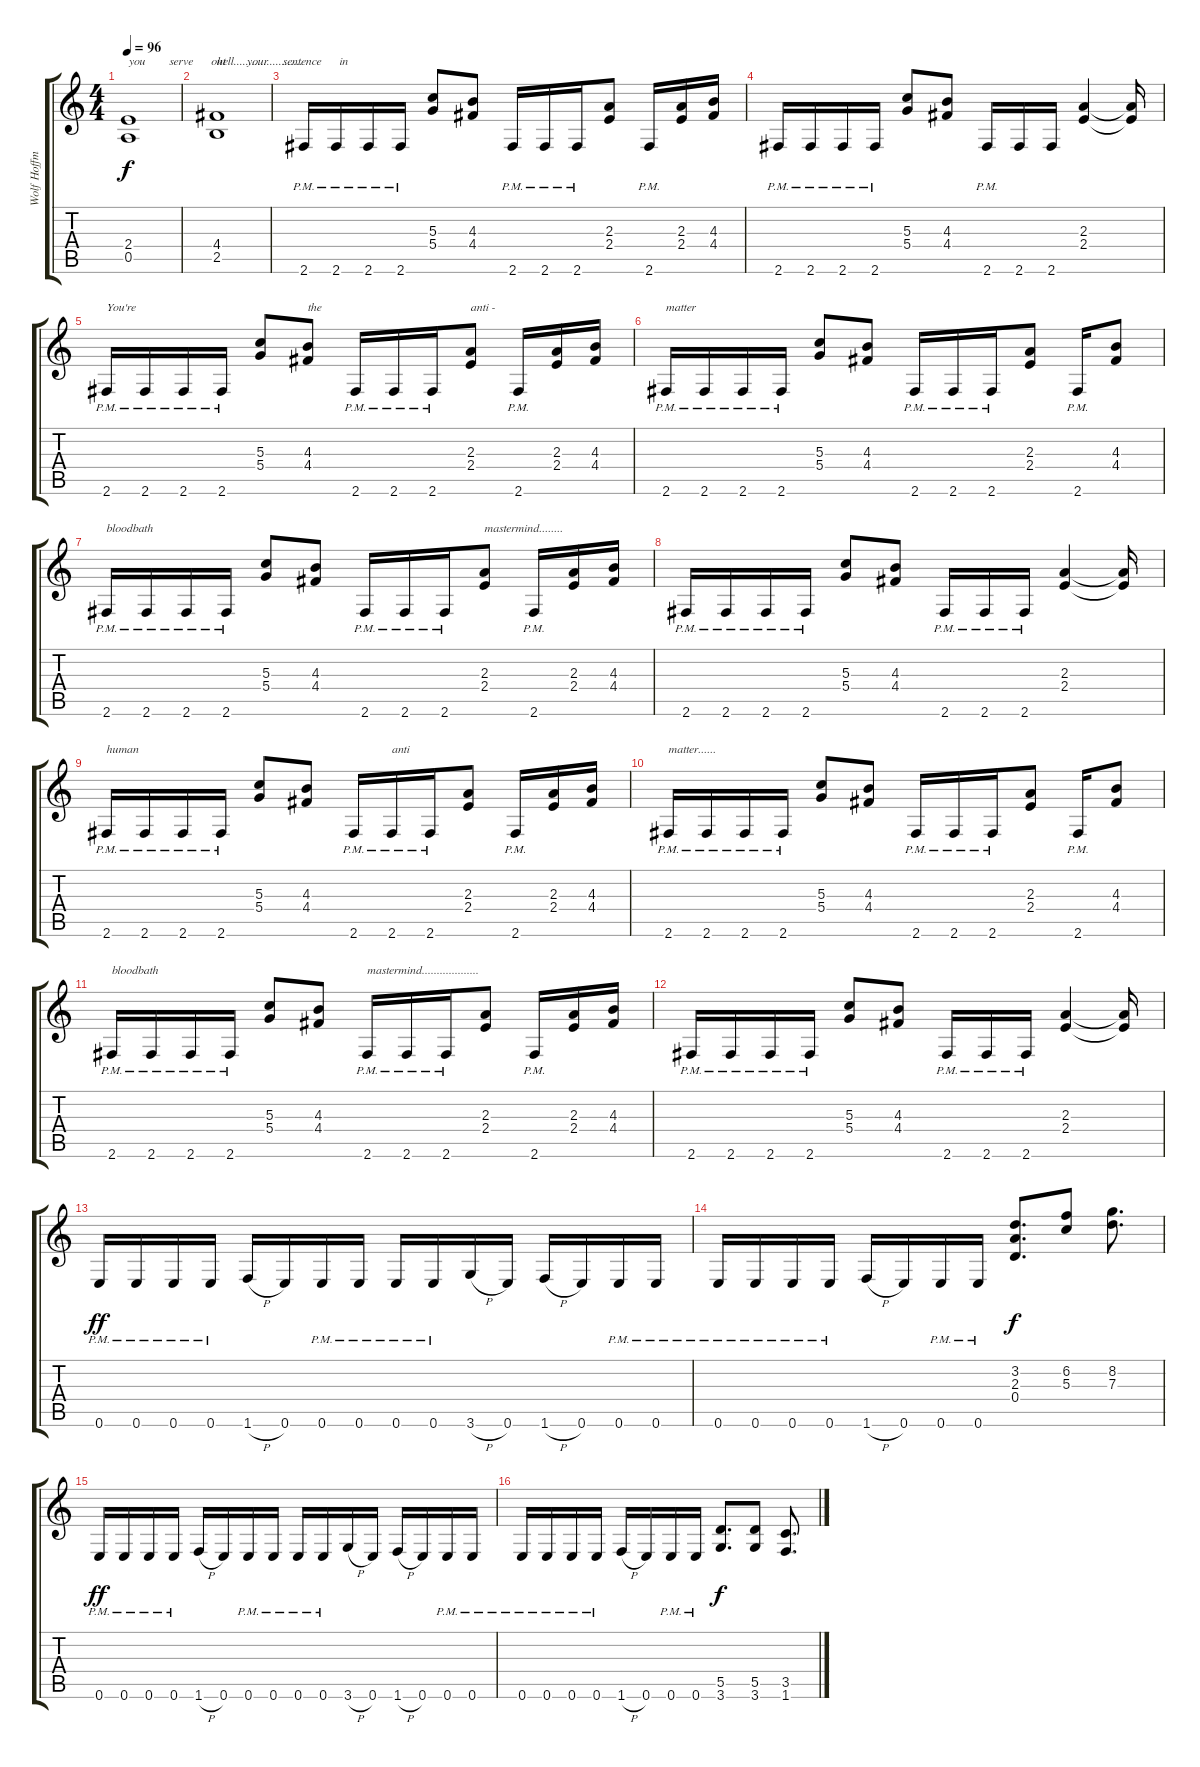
\track ("Wolf Hoffmann" "Wolf Hoffm") {instrument distortionguitar}
\staff {score tabs}
\tuning (E4 B3 G3 D3 A2 E2) {hide}
\ts (4 4)
\tempo 96
\clef g2
\ks c
(2.4 0.5).1{txt "you        serve      out       your     sentence      in" dy f} |
(4.4 2.5).1{txt "hell......................."} |
2.6{pm}.16 2.6{pm}.16 2.6{pm}.16 2.6{pm}.16 (5.3 5.4).8 (4.3 4.4).8 2.6{pm}.16 2.6{pm}.16 2.6{pm}.16 (2.3 2.4).8 2.6{pm}.16 (2.3 2.4).16 (4.3 4.4).16 |
2.6{pm}.16 2.6{pm}.16 2.6{pm}.16 2.6{pm}.16 (5.3 5.4).8 (4.3 4.4).8 2.6{pm}.16 2.6.16 2.6.16 (2.3 2.4).4 (2.3{t} 2.4{t}).16 |
2.6{pm}.16{txt "You're"} 2.6{pm}.16 2.6{pm}.16 2.6{pm}.16 (5.3 5.4).8 (4.3 4.4).8{txt "the"} 2.6{pm}.16 2.6{pm}.16 2.6{pm}.16 (2.3 2.4).8{txt "anti -"} 2.6{pm}.16 (2.3 2.4).16 (4.3 4.4).16 |
2.6{pm}.16{txt "matter"} 2.6{pm}.16 2.6{pm}.16 2.6{pm}.16 (5.3 5.4).8 (4.3 4.4).8 2.6{pm}.16 2.6{pm}.16 2.6{pm}.16 (2.3 2.4).8 2.6{pm}.16 (4.3 4.4).8 |
2.6{pm}.16{txt "bloodbath"} 2.6{pm}.16 2.6{pm}.16 2.6{pm}.16 (5.3 5.4).8 (4.3 4.4).8 2.6{pm}.16 2.6{pm}.16 2.6{pm}.16 (2.3 2.4).8{txt "mastermind........"} 2.6{pm}.16 (2.3 2.4).16 (4.3 4.4).16 |
2.6{pm}.16 2.6{pm}.16 2.6{pm}.16 2.6{pm}.16 (5.3 5.4).8 (4.3 4.4).8 2.6{pm}.16 2.6{pm}.16 2.6{pm}.16 (2.3 2.4).4 (2.3{t} 2.4{t}).16 |
2.6{pm}.16{txt "human"} 2.6{pm}.16 2.6{pm}.16 2.6{pm}.16 (5.3 5.4).8 (4.3 4.4).8 2.6{pm}.16 2.6{pm}.16{txt "anti"} 2.6{pm}.16 (2.3 2.4).8 2.6{pm}.16 (2.3 2.4).16 (4.3 4.4).16 |
2.6{pm}.16{txt "matter......"} 2.6{pm}.16 2.6{pm}.16 2.6{pm}.16 (5.3 5.4).8 (4.3 4.4).8 2.6{pm}.16 2.6{pm}.16 2.6{pm}.16 (2.3 2.4).8 2.6{pm}.16 (4.3 4.4).8 |
2.6{pm}.16{txt "bloodbath"} 2.6{pm}.16 2.6{pm}.16 2.6{pm}.16 (5.3 5.4).8 (4.3 4.4).8 2.6{pm}.16{txt "mastermind..................."} 2.6{pm}.16 2.6{pm}.16 (2.3 2.4).8 2.6{pm}.16 (2.3 2.4).16 (4.3 4.4).16 |
2.6{pm}.16 2.6{pm}.16 2.6{pm}.16 2.6{pm}.16 (5.3 5.4).8 (4.3 4.4).8 2.6{pm}.16 2.6{pm}.16 2.6{pm}.16 (2.3 2.4).4 (2.3{t} 2.4{t}).16 |
0.6{pm}.16{dy ff} 0.6{pm}.16 0.6{pm}.16 0.6{pm}.16 1.6{h}.16 0.6.16 0.6{pm}.16 0.6{pm}.16 0.6{pm}.16 0.6{pm}.16 3.6{h}.16 0.6.16 1.6{h}.16 0.6.16 0.6{pm}.16 0.6{pm}.16 |
0.6{pm}.16 0.6{pm}.16 0.6{pm}.16 0.6{pm}.16 1.6{h}.16 0.6.16 0.6{pm}.16 0.6{pm}.16 (3.2 2.3 0.4).8{d dy f} (6.2 5.3).8 (8.2 7.3).8{d} |
0.6{pm}.16{dy ff} 0.6{pm}.16 0.6{pm}.16 0.6{pm}.16 1.6{h}.16 0.6.16 0.6{pm}.16 0.6{pm}.16 0.6{pm}.16 0.6{pm}.16 3.6{h}.16 0.6.16 1.6{h}.16 0.6.16 0.6{pm}.16 0.6{pm}.16 |
0.6{pm}.16 0.6{pm}.16 0.6{pm}.16 0.6{pm}.16 1.6{h}.16 0.6.16 0.6{pm}.16 0.6{pm}.16 (5.5 3.6).8{d dy f} (5.5 3.6).8 (3.5 1.6).8{d}
